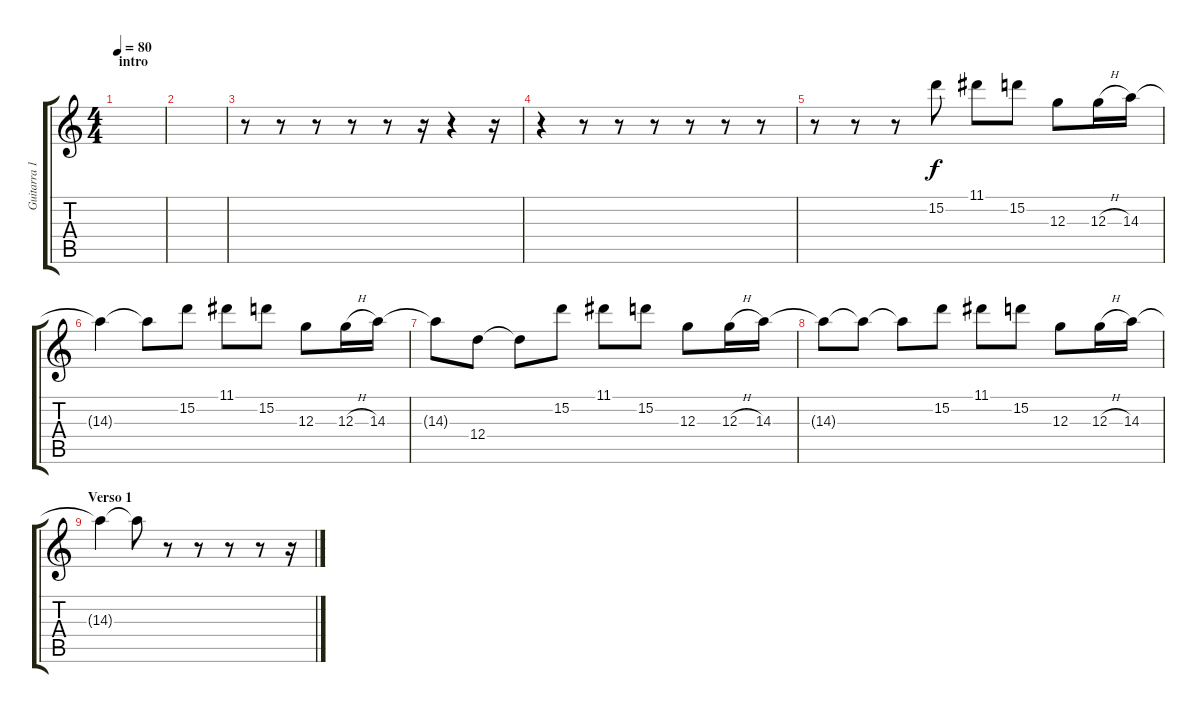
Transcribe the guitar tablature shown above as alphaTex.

\track ("Guitarra 1" "Guitarra 1") {instrument overdrivenguitar}
\staff {score tabs}
\tuning (E4 B3 G3 D3 A2 E2) {hide}
\ts (4 4)
\section ("" "intro")
\tempo 80
\clef g2
\ks c
|
|
r.8 r.8 r.8 r.8 r.8 r.16 r.4 r.16 |
r.4 r.8 r.8 r.8 r.8 r.8 r.8 |
r.8 r.8 r.8 15.2.8 11.1.8 15.2.8 12.3.8 12.3{h}.16 14.3.16 |
14.3{t}.4 14.3{t}.8 15.2.8 11.1.8 15.2.8 12.3.8 12.3{h}.16 14.3.16 |
14.3{t}.8 12.4.8 12.4{t}.8 15.2.8 11.1.8 15.2.8 12.3.8 12.3{h}.16 14.3.16 |
14.3{t}.8 14.3{t}.8 14.3{t}.8 15.2.8 11.1.8 15.2.8 12.3.8 12.3{h}.16 14.3.16 |
\section ("" "Verso 1")
14.3{t}.4 14.3{t}.8 r.8 r.8 r.8 r.8 r.16
